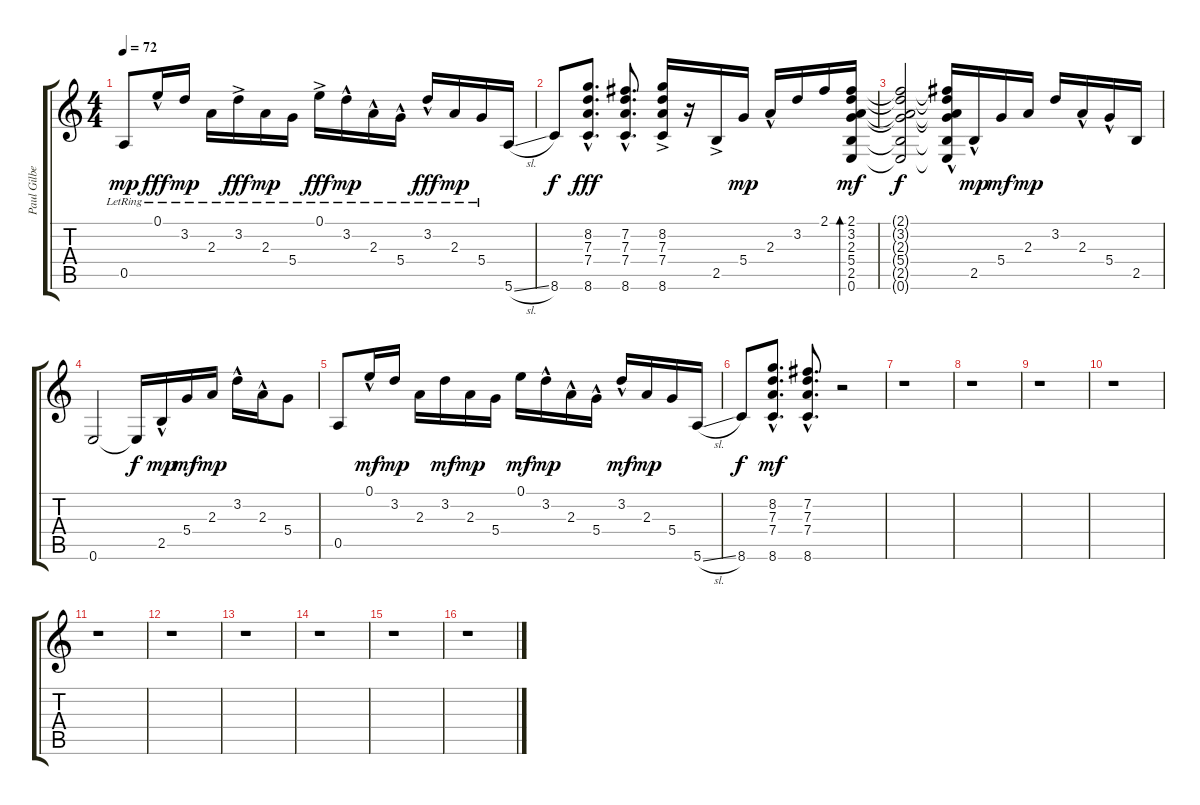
\track ("Paul Gilbert" "Paul Gilbe") {instrument electricguitarclean}
\staff {score tabs}
\tuning (E4 B3 G3 D3 A2 E2) {hide}
\ts (4 4)
\tempo 72
\clef g2
\ks c
0.5{lr}.8{dy mp} 0.1{hac lr}.16{dy fff} 3.2{lr}.16{dy mp} 2.3{lr}.16 3.2{ac lr}.16{dy fff} 2.3{lr}.16{dy mp} 5.4{lr}.16 0.1{ac lr}.16{dy fff} 3.2{hac lr}.16{dy mp} 2.3{hac lr}.16 5.4{hac lr}.16 3.2{hac lr}.16{dy fff} 2.3{lr}.16{dy mp} 5.4{lr}.16 5.6{sl}.16 |
8.6.8{dy f} (8.2{hac} 7.3{hac} 7.4{hac} 8.6{hac}).8{d dy fff} (7.2{hac} 7.3{hac} 7.4{hac} 8.6{hac}).8{d} (8.2 7.3 7.4 8.6{ac}).16 r.16 2.5{ac}.16 5.4.16{dy mp} 2.3{hac}.16 3.2.16 2.1.16 (2.1 3.2 2.3 5.4 2.5 0.6).16{bd 60 dy mf} |
(2.1{t} 3.2{t} 2.3{t} 5.4{t} 2.5{t} 0.6{t}).2{dy f} (2.1{t} 3.2{t} 2.3{hac t} 5.4{t} 2.5{t} 0.6{t}).16 2.5{hac}.16{dy mp} 5.4.16{dy mf} 2.3.16{dy mp} 3.2.16 2.3{hac}.16 5.4{hac}.16 2.5.16 |
0.6.2 0.6{t}.16{dy f} 2.5{hac}.16{dy mp} 5.4.16{dy mf} 2.3.16{dy mp} 3.2{hac}.16 2.3{hac}.16 5.4.8 |
0.5.8 0.1{hac}.16{dy mf} 3.2.16{dy mp} 2.3.16 3.2.16{dy mf} 2.3.16{dy mp} 5.4.16 0.1.16{dy mf} 3.2{hac}.16{dy mp} 2.3{hac}.16 5.4{hac}.16 3.2{hac}.16{dy mf} 2.3.16{dy mp} 5.4.16 5.6{sl}.16 |
8.6.8{dy f} (8.2{hac} 7.3{hac} 7.4{hac} 8.6{hac}).8{d dy mf} (7.2{hac} 7.3{hac} 7.4{hac} 8.6{hac}).8{d} r.2 |
r.1 |
r.1 |
r.1 |
r.1 |
r.1 |
r.1 |
r.1 |
r.1 |
r.1 |
r.1
